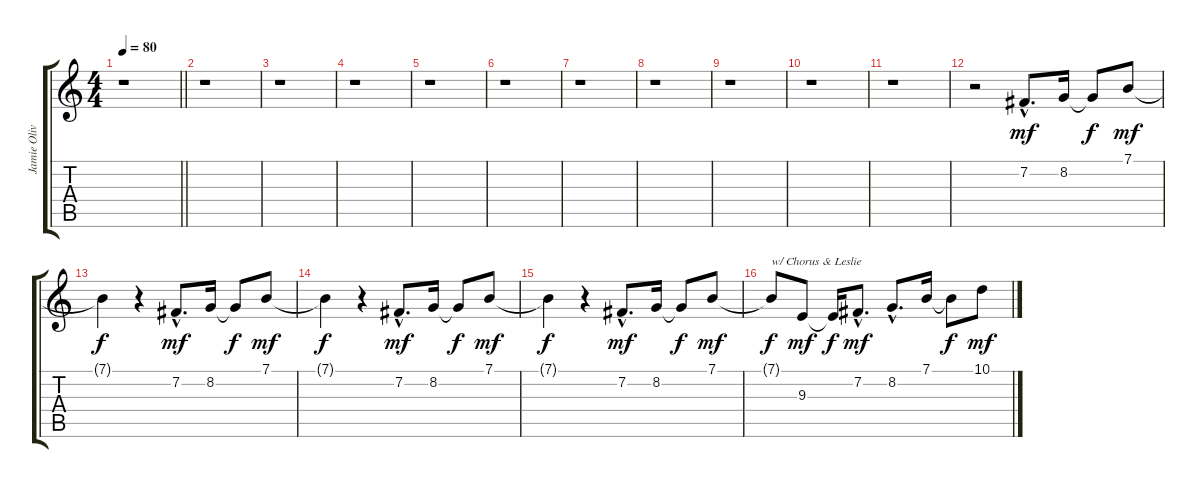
\track ("Jamie Oliver | Synth" "Jamie Oliv") {instrument pad3polysynth}
\staff {score tabs}
\tuning (E4 B3 G3 D3 A2 D2) {hide}
\ts (4 4)
\tempo 80
\clef g2
\barLineRight lightlight
\ks c
r.1{dy mf} |
r.1 |
r.1 |
r.1 |
r.1 |
r.1 |
r.1 |
r.1 |
r.1 |
r.1 |
r.1 |
r.2 7.2{hac}.8{d} 8.2.16 8.2{t}.8{dy f} 7.1.8{dy mf} |
7.1{t}.4{dy f} r.4 7.2{hac}.8{d dy mf} 8.2.16 8.2{t}.8{dy f} 7.1.8{dy mf} |
7.1{t}.4{dy f} r.4 7.2{hac}.8{d dy mf} 8.2.16 8.2{t}.8{dy f} 7.1.8{dy mf} |
7.1{t}.4{dy f} r.4 7.2{hac}.8{d dy mf} 8.2.16 8.2{t}.8{dy f} 7.1.8{dy mf} |
7.1{t}.8{txt "w/ Chorus & Leslie" dy f} 9.3.8{dy mf} 9.3{t}.16{dy f} 7.2{hac}.8{d dy mf} 8.2{hac}.8{d} 7.1.16 7.1{t}.8{dy f} 10.1.8{dy mf}
